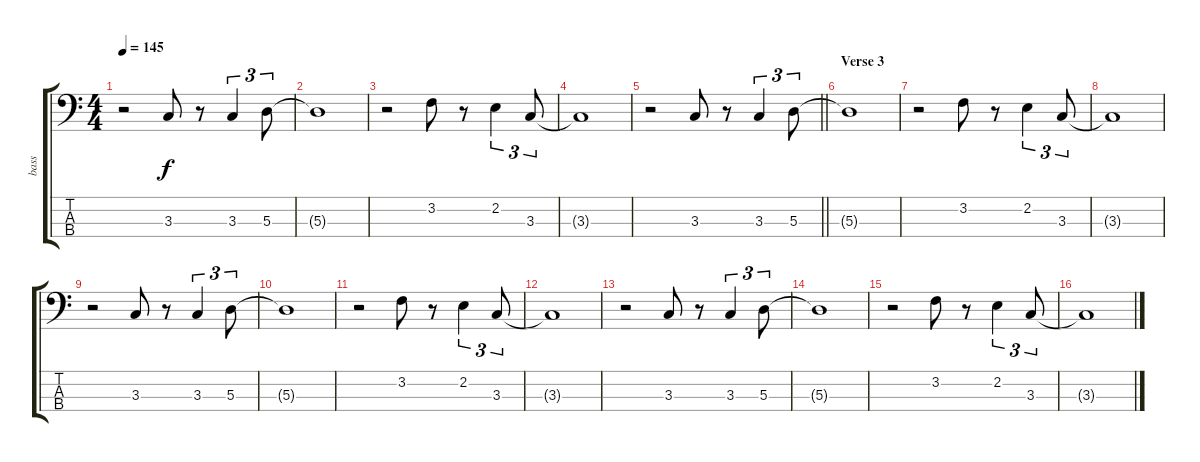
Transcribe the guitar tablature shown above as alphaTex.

\track ("bass" "bass") {instrument electricbassfinger}
\staff {score tabs}
\tuning (G2 D2 A1 E1) {hide}
\ts (4 4)
\tempo 145
\clef f4
\ks c
r.2{dy f} 3.3.8 r.8 3.3.4{tu (3 2)} 5.3.8{tu (3 2)} |
5.3{t}.1 |
r.2 3.2.8 r.8 2.2.4{tu (3 2)} 3.3.8{tu (3 2)} |
3.3{t}.1 |
\barLineRight lightlight
r.2 3.3.8 r.8 3.3.4{tu (3 2)} 5.3.8{tu (3 2)} |
\section ("" "Verse 3")
5.3{t}.1 |
r.2 3.2.8 r.8 2.2.4{tu (3 2)} 3.3.8{tu (3 2)} |
3.3{t}.1 |
r.2 3.3.8 r.8 3.3.4{tu (3 2)} 5.3.8{tu (3 2)} |
5.3{t}.1 |
r.2 3.2.8 r.8 2.2.4{tu (3 2)} 3.3.8{tu (3 2)} |
3.3{t}.1 |
r.2 3.3.8 r.8 3.3.4{tu (3 2)} 5.3.8{tu (3 2)} |
5.3{t}.1 |
r.2 3.2.8 r.8 2.2.4{tu (3 2)} 3.3.8{tu (3 2)} |
3.3{t}.1
